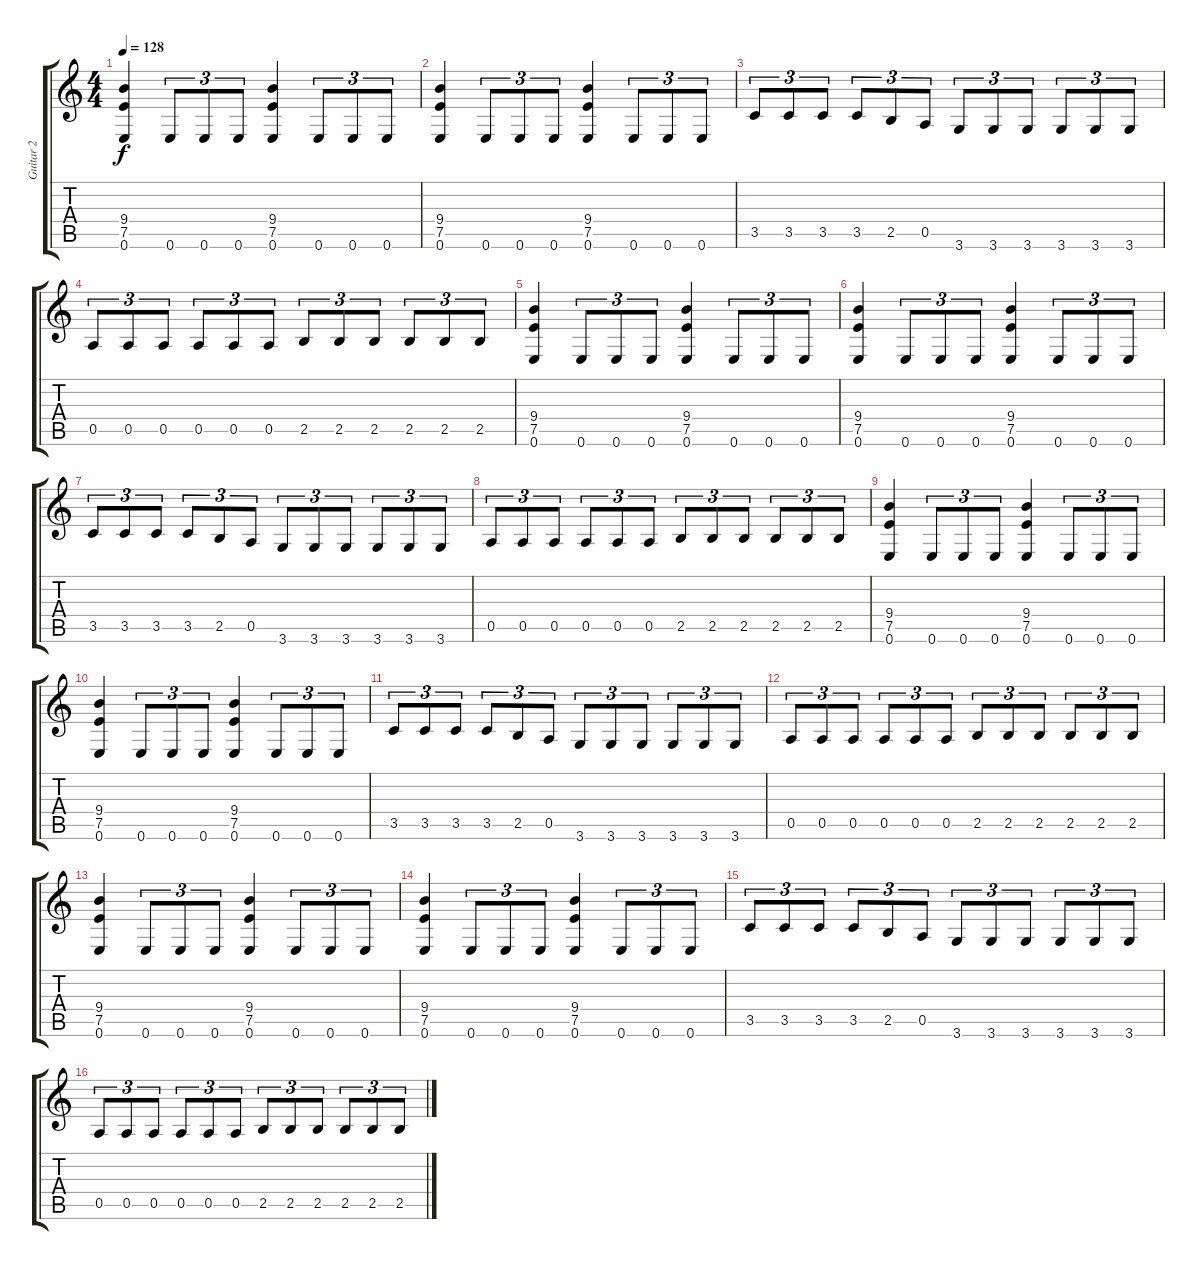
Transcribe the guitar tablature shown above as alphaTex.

\track ("Guitar 2" "Guitar 2") {instrument distortionguitar}
\staff {score tabs}
\tuning (E4 B3 G3 D3 A2 E2) {hide}
\ts (4 4)
\tempo 128
\clef g2
\ks c
(9.4 7.5 0.6).4{dy f instrument distortionguitar} 0.6.8{tu (3 2)} 0.6.8{tu (3 2)} 0.6.8{tu (3 2)} (9.4 7.5 0.6).4 0.6.8{tu (3 2)} 0.6.8{tu (3 2)} 0.6.8{tu (3 2)} |
(9.4 7.5 0.6).4 0.6.8{tu (3 2)} 0.6.8{tu (3 2)} 0.6.8{tu (3 2)} (9.4 7.5 0.6).4 0.6.8{tu (3 2)} 0.6.8{tu (3 2)} 0.6.8{tu (3 2)} |
3.5.8{tu (3 2)} 3.5.8{tu (3 2)} 3.5.8{tu (3 2)} 3.5.8{tu (3 2)} 2.5.8{tu (3 2)} 0.5.8{tu (3 2)} 3.6.8{tu (3 2)} 3.6.8{tu (3 2)} 3.6.8{tu (3 2)} 3.6.8{tu (3 2)} 3.6.8{tu (3 2)} 3.6.8{tu (3 2)} |
0.5.8{tu (3 2)} 0.5.8{tu (3 2)} 0.5.8{tu (3 2)} 0.5.8{tu (3 2)} 0.5.8{tu (3 2)} 0.5.8{tu (3 2)} 2.5.8{tu (3 2)} 2.5.8{tu (3 2)} 2.5.8{tu (3 2)} 2.5.8{tu (3 2)} 2.5.8{tu (3 2)} 2.5.8{tu (3 2)} |
(9.4 7.5 0.6).4 0.6.8{tu (3 2)} 0.6.8{tu (3 2)} 0.6.8{tu (3 2)} (9.4 7.5 0.6).4 0.6.8{tu (3 2)} 0.6.8{tu (3 2)} 0.6.8{tu (3 2)} |
(9.4 7.5 0.6).4 0.6.8{tu (3 2)} 0.6.8{tu (3 2)} 0.6.8{tu (3 2)} (9.4 7.5 0.6).4 0.6.8{tu (3 2)} 0.6.8{tu (3 2)} 0.6.8{tu (3 2)} |
3.5.8{tu (3 2)} 3.5.8{tu (3 2)} 3.5.8{tu (3 2)} 3.5.8{tu (3 2)} 2.5.8{tu (3 2)} 0.5.8{tu (3 2)} 3.6.8{tu (3 2)} 3.6.8{tu (3 2)} 3.6.8{tu (3 2)} 3.6.8{tu (3 2)} 3.6.8{tu (3 2)} 3.6.8{tu (3 2)} |
0.5.8{tu (3 2)} 0.5.8{tu (3 2)} 0.5.8{tu (3 2)} 0.5.8{tu (3 2)} 0.5.8{tu (3 2)} 0.5.8{tu (3 2)} 2.5.8{tu (3 2)} 2.5.8{tu (3 2)} 2.5.8{tu (3 2)} 2.5.8{tu (3 2)} 2.5.8{tu (3 2)} 2.5.8{tu (3 2)} |
(9.4 7.5 0.6).4 0.6.8{tu (3 2)} 0.6.8{tu (3 2)} 0.6.8{tu (3 2)} (9.4 7.5 0.6).4 0.6.8{tu (3 2)} 0.6.8{tu (3 2)} 0.6.8{tu (3 2)} |
(9.4 7.5 0.6).4 0.6.8{tu (3 2)} 0.6.8{tu (3 2)} 0.6.8{tu (3 2)} (9.4 7.5 0.6).4 0.6.8{tu (3 2)} 0.6.8{tu (3 2)} 0.6.8{tu (3 2)} |
3.5.8{tu (3 2)} 3.5.8{tu (3 2)} 3.5.8{tu (3 2)} 3.5.8{tu (3 2)} 2.5.8{tu (3 2)} 0.5.8{tu (3 2)} 3.6.8{tu (3 2)} 3.6.8{tu (3 2)} 3.6.8{tu (3 2)} 3.6.8{tu (3 2)} 3.6.8{tu (3 2)} 3.6.8{tu (3 2)} |
0.5.8{tu (3 2)} 0.5.8{tu (3 2)} 0.5.8{tu (3 2)} 0.5.8{tu (3 2)} 0.5.8{tu (3 2)} 0.5.8{tu (3 2)} 2.5.8{tu (3 2)} 2.5.8{tu (3 2)} 2.5.8{tu (3 2)} 2.5.8{tu (3 2)} 2.5.8{tu (3 2)} 2.5.8{tu (3 2)} |
(9.4 7.5 0.6).4 0.6.8{tu (3 2)} 0.6.8{tu (3 2)} 0.6.8{tu (3 2)} (9.4 7.5 0.6).4 0.6.8{tu (3 2)} 0.6.8{tu (3 2)} 0.6.8{tu (3 2)} |
(9.4 7.5 0.6).4 0.6.8{tu (3 2)} 0.6.8{tu (3 2)} 0.6.8{tu (3 2)} (9.4 7.5 0.6).4 0.6.8{tu (3 2)} 0.6.8{tu (3 2)} 0.6.8{tu (3 2)} |
3.5.8{tu (3 2)} 3.5.8{tu (3 2)} 3.5.8{tu (3 2)} 3.5.8{tu (3 2)} 2.5.8{tu (3 2)} 0.5.8{tu (3 2)} 3.6.8{tu (3 2)} 3.6.8{tu (3 2)} 3.6.8{tu (3 2)} 3.6.8{tu (3 2)} 3.6.8{tu (3 2)} 3.6.8{tu (3 2)} |
0.5.8{tu (3 2)} 0.5.8{tu (3 2)} 0.5.8{tu (3 2)} 0.5.8{tu (3 2)} 0.5.8{tu (3 2)} 0.5.8{tu (3 2)} 2.5.8{tu (3 2)} 2.5.8{tu (3 2)} 2.5.8{tu (3 2)} 2.5.8{tu (3 2)} 2.5.8{tu (3 2)} 2.5.8{tu (3 2)}
